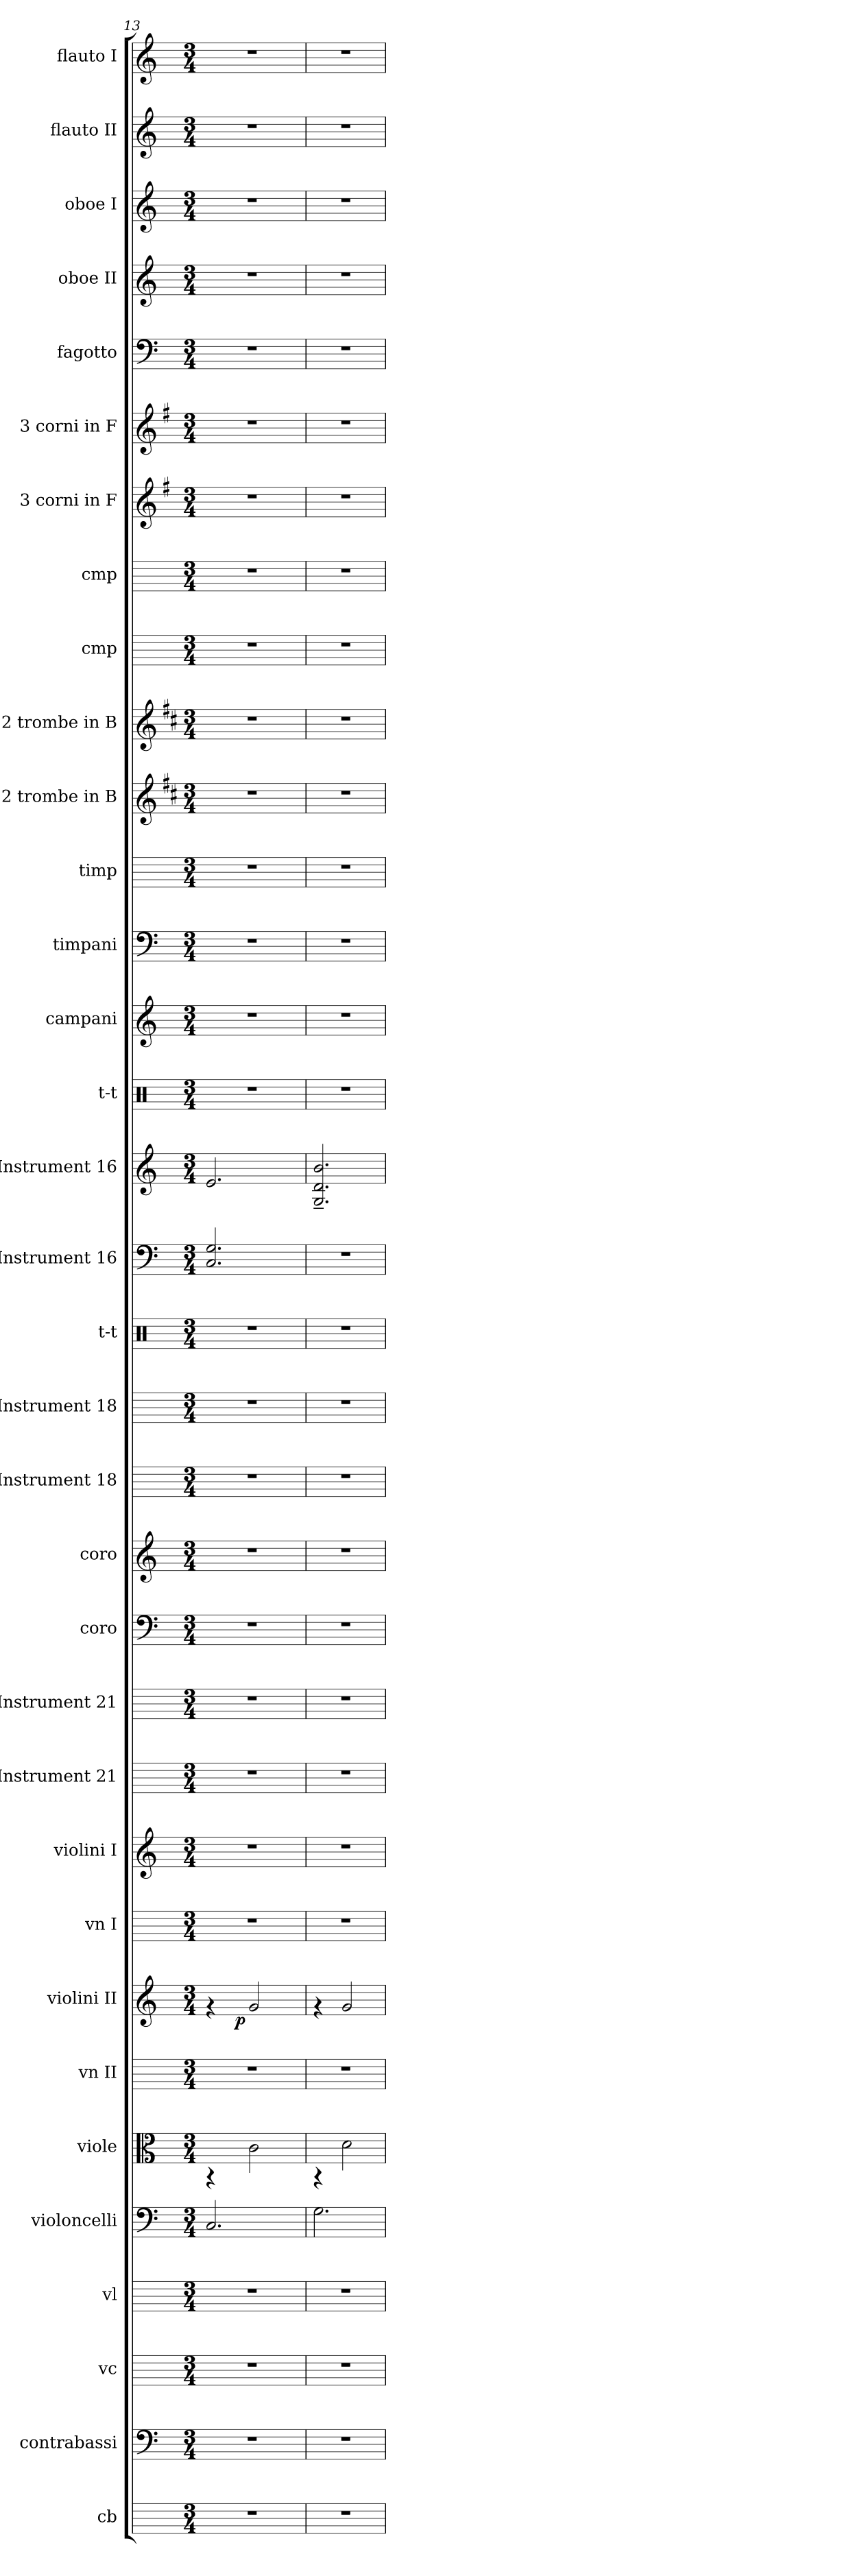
**kern	**kern	**kern	**kern	**kern	**kern	**kern	**kern	**dynam	**kern	**kern	**kern	**kern	**kern	**kern	**kern	**kern	**kern	**kern	**text	**kern	**text	**kern	**kern	**kern	**kern	**kern	**kern	**kern	**kern	**kern	**kern	**kern	**kern	**kern	**kern	**kern
*part34	*part33	*part32	*part31	*part30	*part29	*part28	*part27	*part27	*part26	*part25	*part24	*part23	*part22	*part21	*part20	*part19	*part18	*part17	*part17	*part16	*part16	*part15	*part14	*part13	*part12	*part11	*part10	*part9	*part8	*part7	*part6	*part5	*part4	*part3	*part2	*part1
*staff34	*staff33	*staff32	*staff31	*staff30	*staff29	*staff28	*staff27	*staff27	*staff26	*staff25	*staff24	*staff23	*staff22	*staff21	*staff20	*staff19	*staff18	*staff17	*staff17	*staff16	*staff16	*staff15	*staff14	*staff13	*staff12	*staff11	*staff10	*staff9	*staff8	*staff7	*staff6	*staff5	*staff4	*staff3	*staff2	*staff1
*I"cb	*I"contrabassi	*I"vc	*I"vl	*I"violoncelli	*I"viole	*I"vn II	*I"violini II	*	*I"vn I	*I"violini I	*I"Instrument 21	*I"Instrument 21	*I"coro	*I"coro	*I"Instrument 18	*I"Instrument 18	*I"t-t	*I"Instrument 16	*	*I"Instrument 16	*	*I"t-t	*I"campani	*I"timpani	*I"timp	*I"2 trombe  in B	*I"2 trombe  in B	*I"cmp	*I"cmp	*I"3 corni  in F	*I"3 corni  in F	*I"fagotto	*I"oboe II	*I"oboe I	*I"flauto II	*I"flauto I
*I'cb	*I'cb	*I'vc	*I'vl	*I'vc	*I'vl	*I'vn II	*I'vn II	*	*I'vn I	*I'vn I	*	*	*	*	*	*	*	*	*	*	*	*I't-t	*I'cmp	*I'timp	*I'timp	*	*	*	*	*	*	*I'fag	*I'ob II	*I'ob I	*I'fl II	*I'fl I
*	*clefF4	*	*	*clefF4	*clefC3	*	*clefG2	*	*	*clefG2	*	*	*clefF4	*clefG2	*	*	*clefX	*clefF4	*	*clefG2	*	*clefX	*clefG2	*clefF4	*	*clefG2	*clefG2	*	*	*clefG2	*clefG2	*clefF4	*clefG2	*clefG2	*clefG2	*clefG2
*	*ITrd7c12	*	*	*	*	*	*	*	*	*	*	*	*	*	*	*	*	*	*	*	*	*	*	*	*	*ITrd1c2	*ITrd1c2	*ITrd-3c-5	*ITrd1c2	*ITrd-3c-5	*ITrd-3c-5	*	*	*	*	*
*k[]	*k[]	*k[]	*k[]	*k[]	*k[]	*k[]	*k[]	*	*k[]	*k[]	*k[]	*k[]	*k[]	*k[]	*k[]	*k[]	*	*k[]	*	*k[]	*	*	*k[]	*k[]	*k[]	*k[]	*k[]	*k[b-]	*k[b-e-]	*k[]	*k[]	*k[]	*k[]	*k[]	*k[]	*k[]
*C:	*C:	*C:	*C:	*C:	*C:	*C:	*C:	*	*C:	*C:	*C:	*C:	*C:	*C:	*C:	*C:	*	*C:	*	*C:	*	*	*C:	*C:	*C:	*C:	*C:	*F:	*B-:	*C:	*C:	*C:	*C:	*C:	*C:	*C:
*M3/4	*M3/4	*M3/4	*M3/4	*M3/4	*M3/4	*M3/4	*M3/4	*	*M3/4	*M3/4	*M3/4	*M3/4	*M3/4	*M3/4	*M3/4	*M3/4	*M3/4	*M3/4	*	*M3/4	*	*M3/4	*M3/4	*M3/4	*M3/4	*M3/4	*M3/4	*M3/4	*M3/4	*M3/4	*M3/4	*M3/4	*M3/4	*M3/4	*M3/4	*M3/4
=13	=13	=13	=13	=13	=13	=13	=13	=13	=13	=13	=13	=13	=13	=13	=13	=13	=13	=13	=13	=13	=13	=13	=13	=13	=13	=13	=13	=13	=13	=13	=13	=13	=13	=13	=13	=13
!	!	!	!	!	!	!	!	!	!	!	!	!	!	!	!	!	!	!	!LO:LY:b:rj	!	!LO:LY:b:rj	!	!	!	!	!	!	!	!	!	!	!	!	!	!	!
*	*	*	*	*	*	*	*^	*	*	*	*	*	*	*	*	*	*	*	*	*	*	*	*	*	*	*	*	*	*	*	*	*	*	*	*	*
2.r	2.r	2.r	2.r	2.C/	4rAA	2.r	4rf	8ryy	.	2.r	2.r	2.r	2.r	2.r	2.r	2.r	2.r	2.r	2.G/ 2.C/	.	2.e/	--	2.r	2.r	2.r	2.r	2.r	2.r	2.r	2.r	2.r	2.r	2.r	2.r	2.r	2.r	2.r
.	.	.	.	.	.	.	.	32.ryy	.	.	.	.	.	.	.	.	.	.	.	.	.	.	.	.	.	.	.	.	.	.	.	.	.	.	.	.	.
!	!	!	!	!	!	!	!	!	!LO:DY:b	!	!	!	!	!	!	!	!	!	!	!	!	!	!	!	!	!	!	!	!	!	!	!	!	!	!	!	!
.	.	.	.	.	.	.	.	2ryy	p	.	.	.	.	.	.	.	.	.	.	.	.	.	.	.	.	.	.	.	.	.	.	.	.	.	.	.	.
.	.	.	.	.	2c\	.	2g/	.	.	.	.	.	.	.	.	.	.	.	.	.	.	.	.	.	.	.	.	.	.	.	.	.	.	.	.	.	.
.	.	.	.	.	.	.	.	16ryy	.	.	.	.	.	.	.	.	.	.	.	.	.	.	.	.	.	.	.	.	.	.	.	.	.	.	.	.	.
.	.	.	.	.	.	.	.	64ryy	.	.	.	.	.	.	.	.	.	.	.	.	.	.	.	.	.	.	.	.	.	.	.	.	.	.	.	.	.
=14	=14	=14	=14	=14	=14	=14	=14	=14	=14	=14	=14	=14	=14	=14	=14	=14	=14	=14	=14	=14	=14	=14	=14	=14	=14	=14	=14	=14	=14	=14	=14	=14	=14	=14	=14	=14	=14
!	!	!	!	!	!	!	!	!	!	!	!	!	!	!	!	!	!	!	!	!	!	!LO:LY:b:rj	!	!	!	!	!	!	!	!	!	!	!	!	!	!	!
*	*	*	*	*	*	*	*v	*v	*	*	*	*	*	*	*	*	*	*	*	*	*	*	*	*	*	*	*	*	*	*	*	*	*	*	*	*	*
2.r	2.r	2.r	2.r	2.G\	4rAA	2.r	4rf	.	2.r	2.r	2.r	2.r	2.r	2.r	2.r	2.r	2.r	2.r	.	2.d/~> 2.G/~> 2.b/~>	--	2.r	2.r	2.r	2.r	2.r	2.r	2.r	2.r	2.r	2.r	2.r	2.r	2.r	2.r	2.r
.	.	.	.	.	2d\	.	2g/	.	.	.	.	.	.	.	.	.	.	.	.	.	.	.	.	.	.	.	.	.	.	.	.	.	.	.	.	.
=	=	=	=	=	=	=	=	=	=	=	=	=	=	=	=	=	=	=	=	=	=	=	=	=	=	=	=	=	=	=	=	=	=	=	=	=
*-	*-	*-	*-	*-	*-	*-	*-	*-	*-	*-	*-	*-	*-	*-	*-	*-	*-	*-	*-	*-	*-	*-	*-	*-	*-	*-	*-	*-	*-	*-	*-	*-	*-	*-	*-	*-
